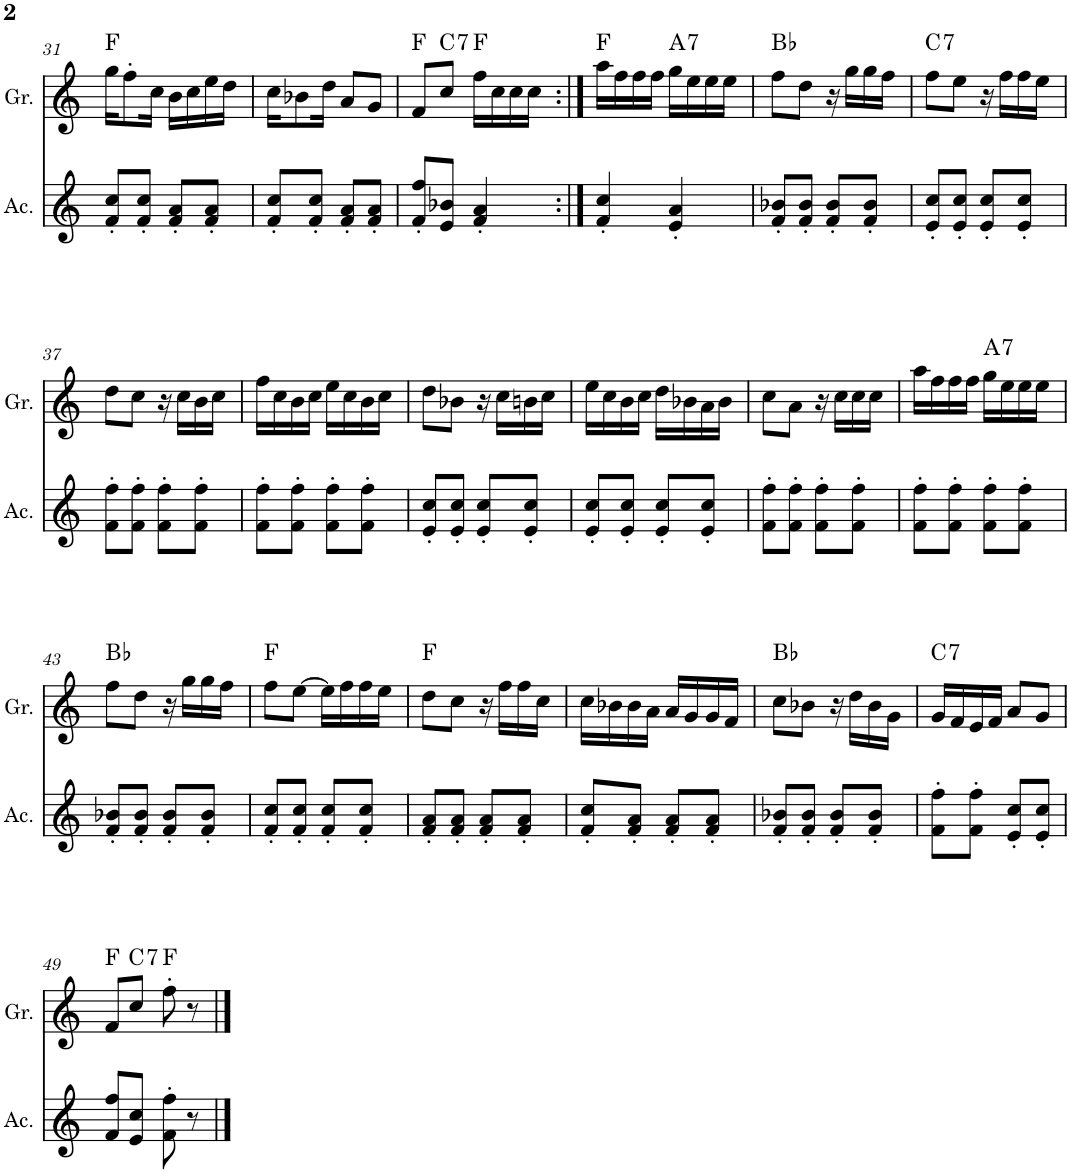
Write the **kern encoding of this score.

**kern	**kern	**harte
*part2	*part1	*part1
*staff2	*staff1	*
*I"Acordió	*I"Gralla	*
*I'Ac.	*I'Gr.	*
!!LO:PB:g=z
*clefG2	*clefG2	*
*k[]	*k[]	*
*M2/4	*M2/4	*
=31	=31	=31
8f/' 8cc/'L	16gg\KL	F:maj
.	8ff'\	.
8f/' 8cc/'J	.	.
.	16cc\Jk	.
8f/' 8a/'L	16b\LL	.
.	16cc\	.
8f/' 8a/'J	16ee\	.
.	16dd\JJ	.
=32	=32	=32
8f/' 8cc/'L	16cc\KL	.
.	8b-X\	.
8f/' 8cc/'J	.	.
.	16dd\Jk	.
8f/' 8a/'L	8a/L	.
8f/' 8a/'J	8g/J	.
=33	=33	=33
8f/' 8ff/'L	8f/L	F:maj
!	!	!LO:H:kt=7
8e/ 8b-X/J	8cc/J	C:7
4f/' 4a/'	16ff\LL	F:maj
.	16cc\	.
.	16cc\	.
.	16cc\JJ	.
=34:|!	=34:|!	=34:|!
4f/' 4cc/'	16aa\LL	F:maj
.	16ff\	.
.	16ff\	.
.	16ff\JJ	.
!	!	!LO:H:kt=7
4e/' 4a/'	16gg\LL	A:7
.	16ee\	.
.	16ee\	.
.	16ee\JJ	.
=35	=35	=35
8f/' 8b-X/'L	8ff\L	Bb:maj
8f/' 8b-/'J	8dd\J	.
8f/' 8b-/'L	16r	.
.	16gg\LL	.
8f/' 8b-/'J	16gg\	.
.	16ff\JJ	.
=36	=36	=36
!	!	!LO:H:kt=7
8e/' 8cc/'L	8ff\L	C:7
8e/' 8cc/'J	8ee\J	.
8e/' 8cc/'L	16r	.
.	16ff\LL	.
8e/' 8cc/'J	16ff\	.
.	16ee\JJ	.
!!LO:LB:g=z
=37	=37	=37
8f\' 8ff\'L	8dd\L	.
8f\' 8ff\'J	8cc\J	.
8f\' 8ff\'L	16r	.
.	16cc\LL	.
8f\' 8ff\'J	16b\	.
.	16cc\JJ	.
=38	=38	=38
8f\' 8ff\'L	16ff\LL	.
.	16cc\	.
8f\' 8ff\'J	16b\	.
.	16cc\JJ	.
8f\' 8ff\'L	16ee\LL	.
.	16cc\	.
8f\' 8ff\'J	16b\	.
.	16cc\JJ	.
=39	=39	=39
8e/' 8cc/'L	8dd\L	.
8e/' 8cc/'J	8b-X\J	.
8e/' 8cc/'L	16r	.
.	16cc\LL	.
8e/' 8cc/'J	16bn\	.
.	16cc\JJ	.
=40	=40	=40
8e/' 8cc/'L	16ee\LL	.
.	16cc\	.
8e/' 8cc/'J	16b\	.
.	16cc\JJ	.
8e/' 8cc/'L	16dd\LL	.
.	16b-X\	.
8e/' 8cc/'J	16a\	.
.	16b-\JJ	.
=41	=41	=41
8f\' 8ff\'L	8cc\L	.
8f\' 8ff\'J	8a\J	.
8f\' 8ff\'L	16r	.
.	16cc\LL	.
8f\' 8ff\'J	16cc\	.
.	16cc\JJ	.
=42	=42	=42
8f\' 8ff\'L	16aa\LL	.
.	16ff\	.
8f\' 8ff\'J	16ff\	.
.	16ff\JJ	.
!	!	!LO:H:kt=7
8f\' 8ff\'L	16gg\LL	A:7
.	16ee\	.
8f\' 8ff\'J	16ee\	.
.	16ee\JJ	.
!!LO:LB:g=z
=43	=43	=43
8f/' 8b-X/'L	8ff\L	Bb:maj
8f/' 8b-/'J	8dd\J	.
8f/' 8b-/'L	16r	.
.	16gg\LL	.
8f/' 8b-/'J	16gg\	.
.	16ff\JJ	.
=44	=44	=44
8f/' 8cc/'L	8ff\L	F:maj
8f/' 8cc/'J	[8ee\J	.
8f/' 8cc/'L	16ee\LL]	.
.	16ff\	.
8f/' 8cc/'J	16ff\	.
.	16ee\JJ	.
=45	=45	=45
8f/' 8a/'L	8dd\L	F:maj
8f/' 8a/'J	8cc\J	.
8f/' 8a/'L	16r	.
.	16ff\LL	.
8f/' 8a/'J	16ff\	.
.	16cc\JJ	.
=46	=46	=46
8f/' 8cc/'L	16cc\LL	.
.	16b-X\	.
8f/' 8a/'J	16b-\	.
.	16a\JJ	.
8f/' 8a/'L	16a/LL	.
.	16g/	.
8f/' 8a/'J	16g/	.
.	16f/JJ	.
=47	=47	=47
8f/' 8b-X/'L	8cc\L	Bb:maj
8f/' 8b-/'J	8b-X\J	.
8f/' 8b-/'L	16r	.
.	16dd\LL	.
8f/' 8b-/'J	16b-\	.
.	16g\JJ	.
=48	=48	=48
!	!	!LO:H:kt=7
8f\' 8ff\'L	16g/LL	C:7
.	16f/	.
8f\' 8ff\'J	16e/	.
.	16f/JJ	.
8e/' 8cc/'L	8a/L	.
8e/' 8cc/'J	8g/J	.
!!LO:LB:g=z
=49	=49	=49
8f/ 8ff/L	8f/L	F:maj
!	!	!LO:H:kt=7
8e/ 8cc/J	8cc/J	C:7
8f\' 8ff\'	8ff'\	F:maj
8r	8r	.
==	==	==
*-	*-	*-
